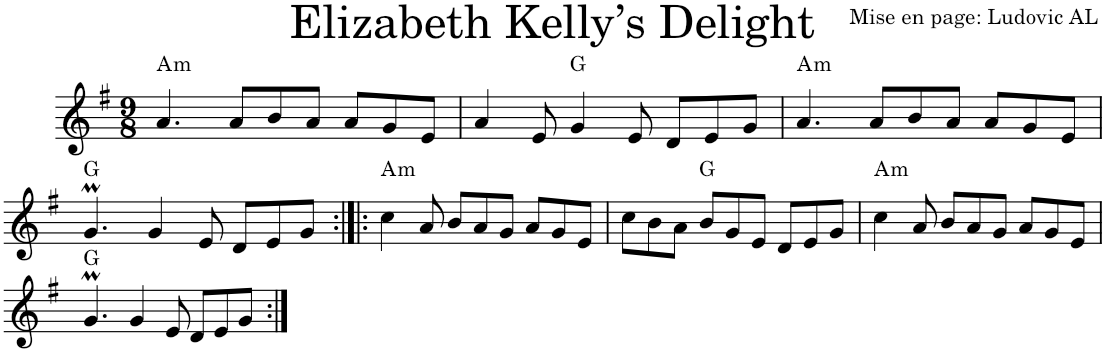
**kern	**harte
*part1	*part1
*staff1	*
*I"Voice	*
*I'V	*
*clefG2	*
*k[f#]	*
*M9/8	*
=1	=1
!	!LO:H:kt=m
4.a/	A:min
8a/L	.
8b/	.
8a/J	.
8a/L	.
8g/	.
8e/J	.
=2	=2
4a/	.
8e/	.
4g/	G:maj
8e/	.
8d/L	.
8e/	.
8g/J	.
=3	=3
!	!LO:H:kt=m
4.a/	A:min
8a/L	.
8b/	.
8a/J	.
8a/L	.
8g/	.
8e/J	.
!!LO:LB:g=z
=4	=4
4.gM/	G:maj
4g/	.
8e/	.
8d/L	.
8e/	.
8g/J	.
=5:|!|:	=5:|!|:
!	!LO:H:kt=m
4cc\	A:min
8a/	.
8b/L	.
8a/	.
8g/J	.
8a/L	.
8g/	.
8e/J	.
=6	=6
8cc\L	.
8b\	.
8a\J	.
8b/L	G:maj
8g/	.
8e/J	.
8d/L	.
8e/	.
8g/J	.
=7	=7
!	!LO:H:kt=m
4cc\	A:min
8a/	.
8b/L	.
8a/	.
8g/J	.
8a/L	.
8g/	.
8e/J	.
!!LO:LB:g=z
=8	=8
4.gM/	G:maj
4g/	.
8e/	.
8d/L	.
8e/	.
8g/J	.
=:|!	=:|!
*-	*-
